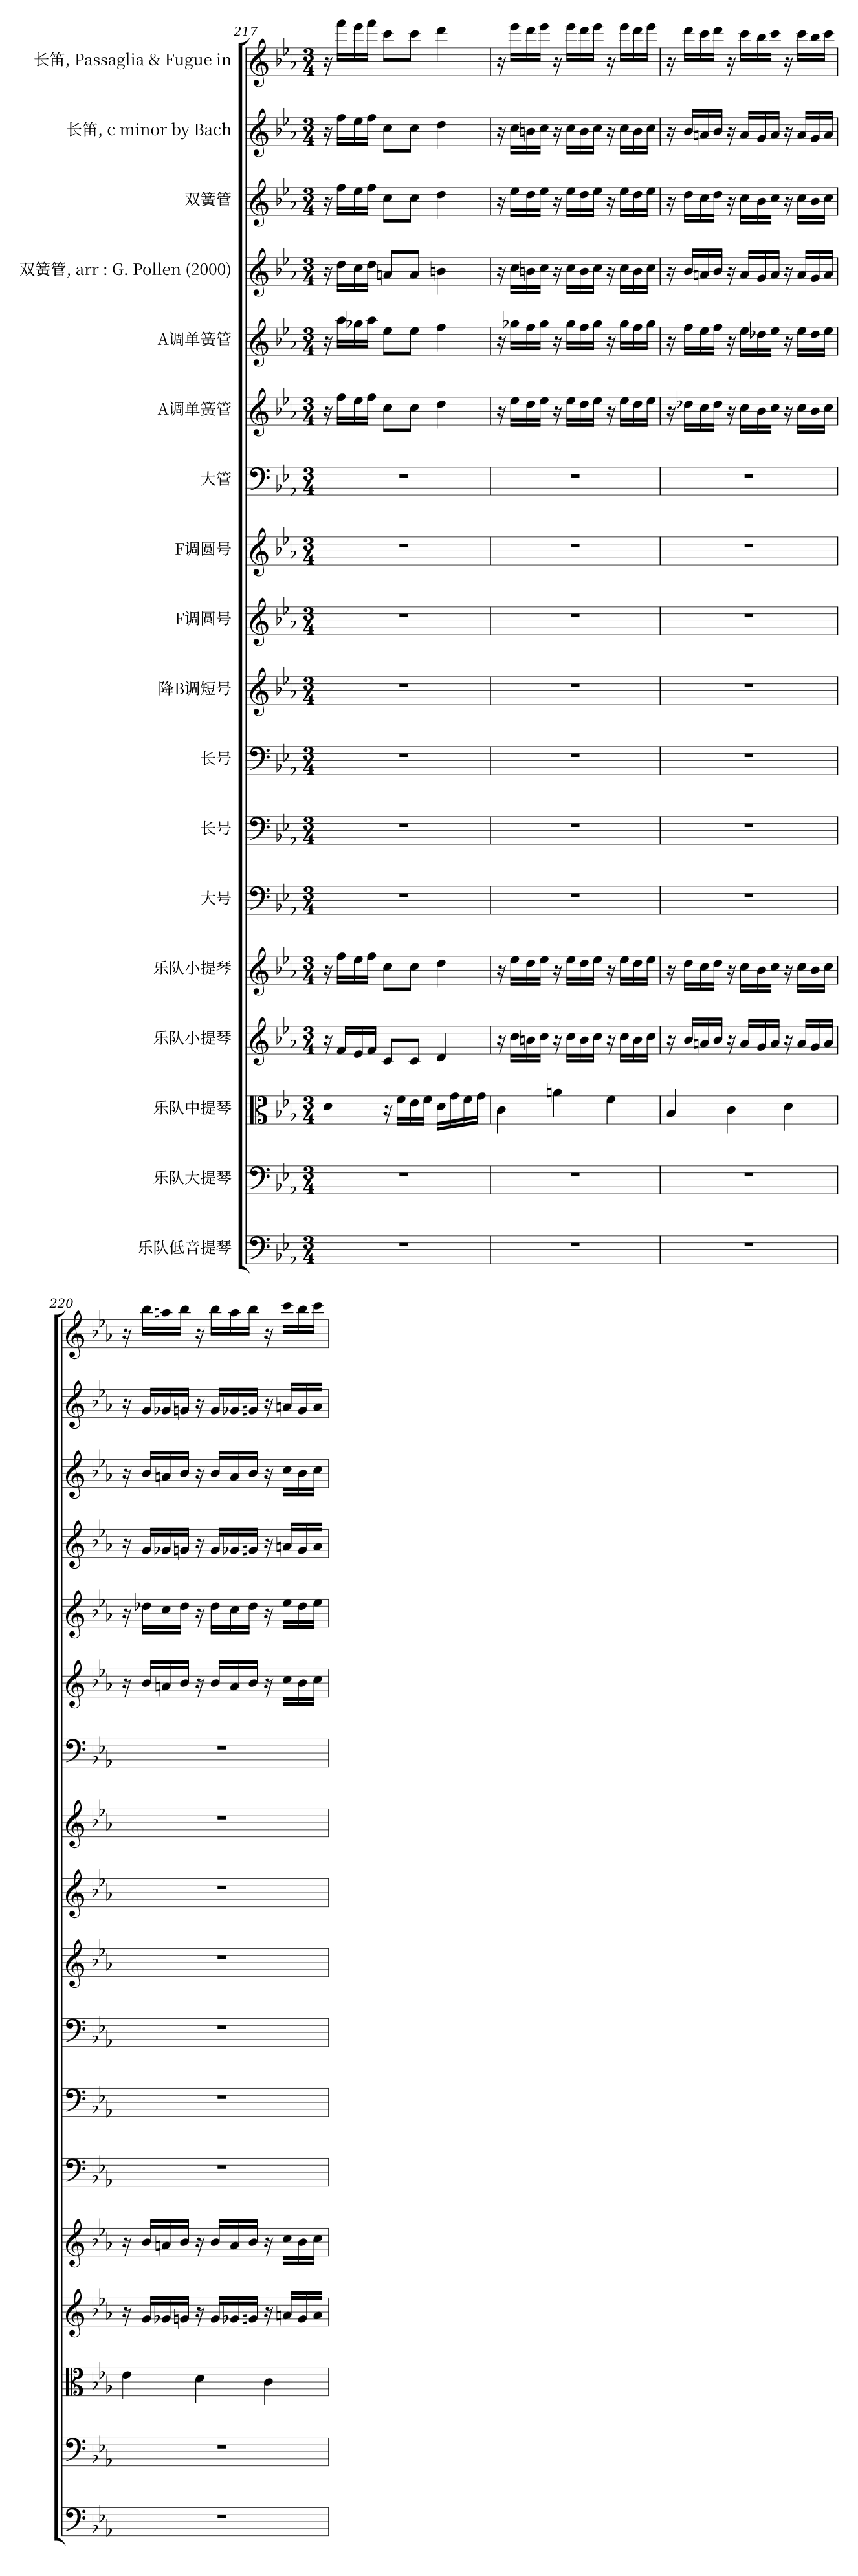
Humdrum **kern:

**kern	**kern	**kern	**kern	**kern	**kern	**kern	**kern	**kern	**kern	**kern	**kern	**kern	**kern	**kern	**kern	**kern	**kern
*part18	*part17	*part16	*part15	*part14	*part13	*part12	*part11	*part10	*part9	*part8	*part7	*part6	*part5	*part4	*part3	*part2	*part1
*staff18	*staff17	*staff16	*staff15	*staff14	*staff13	*staff12	*staff11	*staff10	*staff9	*staff8	*staff7	*staff6	*staff5	*staff4	*staff3	*staff2	*staff1
*I"乐队低音提琴	*I"乐队大提琴	*I"乐队中提琴	*I"乐队小提琴	*I"乐队小提琴	*I"大号	*I"长号	*I"长号	*I"降B调短号	*I"F调圆号	*I"F调圆号	*I"大管	*I"A调单簧管	*I"A调单簧管	*I"双簧管, arr :  G. Pollen (2000)	*I"双簧管	*I"长笛, c minor by Bach	*I"长笛, Passaglia &amp; Fugue in
*clefF4	*clefF4	*clefC3	*clefG2	*clefG2	*clefF4	*clefF4	*clefF4	*clefG2	*clefG2	*clefG2	*clefF4	*clefG2	*clefG2	*clefG2	*clefG2	*clefG2	*clefG2
*ITrd7c12	*	*	*	*	*	*	*	*ITrd1c2	*ITrd4c7	*ITrd4c7	*	*ITrd2c3	*ITrd2c3	*	*	*	*
*k[b-e-a-]	*k[b-e-a-]	*k[b-e-a-]	*k[b-e-a-]	*k[b-e-a-]	*k[b-e-a-]	*k[b-e-a-]	*k[b-e-a-]	*k[b-e-a-d-g-]	*k[b-e-a-d-]	*k[b-e-a-d-]	*k[b-e-a-]	*k[]	*k[]	*k[b-e-a-]	*k[b-e-a-]	*k[b-e-a-]	*k[b-e-a-]
*M3/4	*M3/4	*M3/4	*M3/4	*M3/4	*M3/4	*M3/4	*M3/4	*M3/4	*M3/4	*M3/4	*M3/4	*M3/4	*M3/4	*M3/4	*M3/4	*M3/4	*M3/4
=217	=217	=217	=217	=217	=217	=217	=217	=217	=217	=217	=217	=217	=217	=217	=217	=217	=217
2.r	2.r	4d\	16r	16r	2.r	2.r	2.r	2.r	2.r	2.r	2.r	16r	16r	16r	16r	16r	16r
.	.	.	16f/LL	16ff\LL	.	.	.	.	.	.	.	16dd\LL	16ff\LL	16dd\LL	16ff\LL	16ff\LL	16fff\LL
.	.	.	16e-/	16ee-\	.	.	.	.	.	.	.	16cc\	16ee-X\	16cc\	16ee-\	16ee-\	16eee-\
.	.	.	16f/JJ	16ff\JJ	.	.	.	.	.	.	.	16dd\JJ	16ff\JJ	16dd\JJ	16ff\JJ	16ff\JJ	16fff\JJ
.	.	16r	8c/L	8cc\L	.	.	.	.	.	.	.	8a\L	8cc\L	8an/L	8cc\L	8cc\L	8ccc\L
.	.	16f\LL	.	.	.	.	.	.	.	.	.	.	.	.	.	.	.
.	.	16e-\	8c/J	8cc\J	.	.	.	.	.	.	.	8a\J	8cc\J	8a/J	8cc\J	8cc\J	8ccc\J
.	.	16f\JJ	.	.	.	.	.	.	.	.	.	.	.	.	.	.	.
.	.	16d\LL	4d/	4dd\	.	.	.	.	.	.	.	4b\	4dd\	4bn\	4dd\	4dd\	4ddd\
.	.	16g\	.	.	.	.	.	.	.	.	.	.	.	.	.	.	.
.	.	16f\	.	.	.	.	.	.	.	.	.	.	.	.	.	.	.
.	.	16g\JJ	.	.	.	.	.	.	.	.	.	.	.	.	.	.	.
=218	=218	=218	=218	=218	=218	=218	=218	=218	=218	=218	=218	=218	=218	=218	=218	=218	=218
2.r	2.r	4c\	16r	16r	2.r	2.r	2.r	2.r	2.r	2.r	2.r	16r	16r	16r	16r	16r	16r
.	.	.	16cc\LL	16ee-\LL	.	.	.	.	.	.	.	16cc\LL	16ee-X\LL	16cc\LL	16ee-\LL	16cc\LL	16eee-\LL
.	.	.	16bn\	16dd\	.	.	.	.	.	.	.	16b\	16dd\	16bn\	16dd\	16bn\	16ddd\
.	.	.	16cc\JJ	16ee-\JJ	.	.	.	.	.	.	.	16cc\JJ	16ee-\JJ	16cc\JJ	16ee-\JJ	16cc\JJ	16eee-\JJ
.	.	4an\	16r	16r	.	.	.	.	.	.	.	16r	16r	16r	16r	16r	16r
.	.	.	16cc\LL	16ee-\LL	.	.	.	.	.	.	.	16cc\LL	16ee-\LL	16cc\LL	16ee-\LL	16cc\LL	16eee-\LL
.	.	.	16b\	16dd\	.	.	.	.	.	.	.	16b\	16dd\	16b\	16dd\	16b\	16ddd\
.	.	.	16cc\JJ	16ee-\JJ	.	.	.	.	.	.	.	16cc\JJ	16ee-\JJ	16cc\JJ	16ee-\JJ	16cc\JJ	16eee-\JJ
.	.	4f\	16r	16r	.	.	.	.	.	.	.	16r	16r	16r	16r	16r	16r
.	.	.	16cc\LL	16ee-\LL	.	.	.	.	.	.	.	16cc\LL	16ee-\LL	16cc\LL	16ee-\LL	16cc\LL	16eee-\LL
.	.	.	16b\	16dd\	.	.	.	.	.	.	.	16b\	16dd\	16b\	16dd\	16b\	16ddd\
.	.	.	16cc\JJ	16ee-\JJ	.	.	.	.	.	.	.	16cc\JJ	16ee-\JJ	16cc\JJ	16ee-\JJ	16cc\JJ	16eee-\JJ
!!LO:PB:g=z
=219	=219	=219	=219	=219	=219	=219	=219	=219	=219	=219	=219	=219	=219	=219	=219	=219	=219
2.r	2.r	4B-/	16r	16r	2.r	2.r	2.r	2.r	2.r	2.r	2.r	16r	16r	16r	16r	16r	16r
.	.	.	16b-/LL	16dd\LL	.	.	.	.	.	.	.	16b-X\LL	16dd\LL	16b-/LL	16dd\LL	16b-/LL	16ddd\LL
.	.	.	16an/	16cc\	.	.	.	.	.	.	.	16a\	16cc\	16an/	16cc\	16an/	16ccc\
.	.	.	16b-/JJ	16dd\JJ	.	.	.	.	.	.	.	16b-\JJ	16dd\JJ	16b-/JJ	16dd\JJ	16b-/JJ	16ddd\JJ
.	.	4c\	16r	16r	.	.	.	.	.	.	.	16r	16r	16r	16r	16r	16r
.	.	.	16a/LL	16cc\LL	.	.	.	.	.	.	.	16a\LL	16cc\LL	16a/LL	16cc\LL	16a/LL	16ccc\LL
.	.	.	16g/	16b-\	.	.	.	.	.	.	.	16g\	16b-X\	16g/	16b-\	16g/	16bb-\
.	.	.	16a/JJ	16cc\JJ	.	.	.	.	.	.	.	16a\JJ	16cc\JJ	16a/JJ	16cc\JJ	16a/JJ	16ccc\JJ
.	.	4d\	16r	16r	.	.	.	.	.	.	.	16r	16r	16r	16r	16r	16r
.	.	.	16a/LL	16cc\LL	.	.	.	.	.	.	.	16a\LL	16cc\LL	16a/LL	16cc\LL	16a/LL	16ccc\LL
.	.	.	16g/	16b-\	.	.	.	.	.	.	.	16g\	16b-\	16g/	16b-\	16g/	16bb-\
.	.	.	16a/JJ	16cc\JJ	.	.	.	.	.	.	.	16a\JJ	16cc\JJ	16a/JJ	16cc\JJ	16a/JJ	16ccc\JJ
=220	=220	=220	=220	=220	=220	=220	=220	=220	=220	=220	=220	=220	=220	=220	=220	=220	=220
2.r	2.r	4e-\	16r	16r	2.r	2.r	2.r	2.r	2.r	2.r	2.r	16r	16r	16r	16r	16r	16r
.	.	.	16g/LL	16b-/LL	.	.	.	.	.	.	.	16g/LL	16b-X\LL	16g/LL	16b-/LL	16g/LL	16bb-\LL
.	.	.	16g-X/	16an/	.	.	.	.	.	.	.	16f#X/	16a\	16g-X/	16an/	16g-X/	16aan\
.	.	.	16gn/JJ	16b-/JJ	.	.	.	.	.	.	.	16g/JJ	16b-\JJ	16gn/JJ	16b-/JJ	16gn/JJ	16bb-\JJ
.	.	4d\	16r	16r	.	.	.	.	.	.	.	16r	16r	16r	16r	16r	16r
.	.	.	16g/LL	16b-/LL	.	.	.	.	.	.	.	16g/LL	16b-\LL	16g/LL	16b-/LL	16g/LL	16bb-\LL
.	.	.	16g-X/	16a/	.	.	.	.	.	.	.	16f#/	16a\	16g-X/	16a/	16g-X/	16aa\
.	.	.	16gn/JJ	16b-/JJ	.	.	.	.	.	.	.	16g/JJ	16b-\JJ	16gn/JJ	16b-/JJ	16gn/JJ	16bb-\JJ
.	.	4c\	16r	16r	.	.	.	.	.	.	.	16r	16r	16r	16r	16r	16r
.	.	.	16an/LL	16cc\LL	.	.	.	.	.	.	.	16a\LL	16cc\LL	16an/LL	16cc\LL	16an/LL	16ccc\LL
.	.	.	16g/	16b-\	.	.	.	.	.	.	.	16g\	16b-\	16g/	16b-\	16g/	16bb-\
.	.	.	16a/JJ	16cc\JJ	.	.	.	.	.	.	.	16a\JJ	16cc\JJ	16a/JJ	16cc\JJ	16a/JJ	16ccc\JJ
=	=	=	=	=	=	=	=	=	=	=	=	=	=	=	=	=	=
*-	*-	*-	*-	*-	*-	*-	*-	*-	*-	*-	*-	*-	*-	*-	*-	*-	*-
